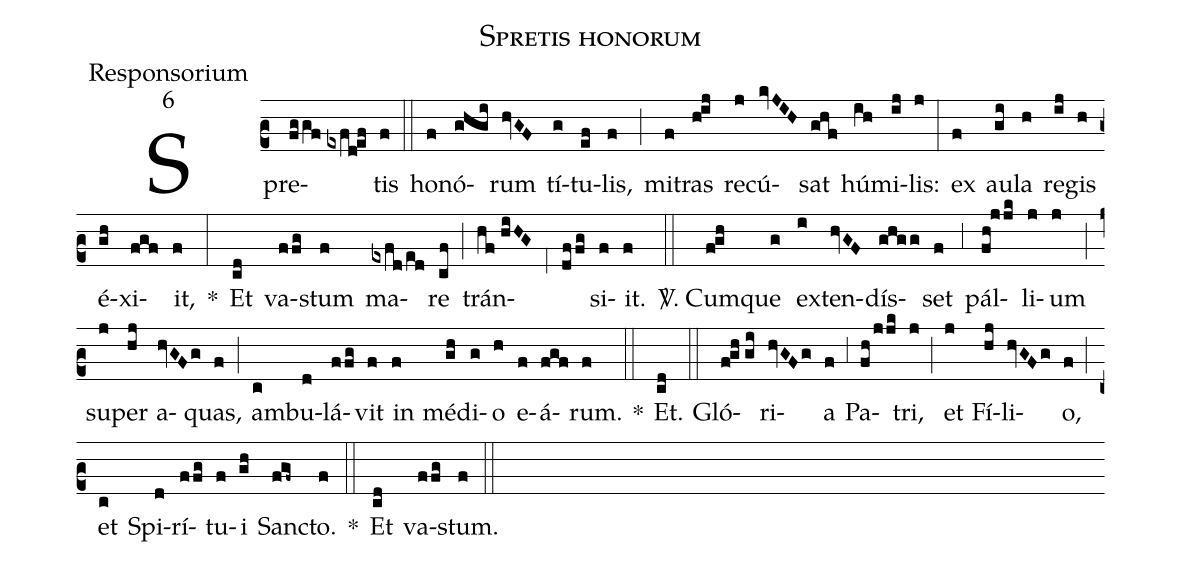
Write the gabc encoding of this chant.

name:Spretis honorum;
office-part:Responsorium;
mode:6;
%%
(c2) Spre(fggf//exfd!ef)tis(f) (::)
ho(f)nó(ghgi)rum(hvGF) tí(g)tu(ef)lis,(f) (;) mi(f)tras(h!ij) re(j)cú(kvJIH)sat(ghf) hú(ih)mi(ij)lis:(j) (:)
ex(f) au(gi)la(h) re(ij)gis(h) é(gh)xi(fgf)it,(f) *(:) Et(cd) va(ffg)stum(f) ma(exfd/ed)re(cf) (;) trán(hf//hiHG;2dffg)si(f)it.(f) (::)

<sp>V/</sp>. Cum(f!gh)que(g) ex(i)ten(hvGF)dís(ghgg)set(f) (,3) pál(fh!jjk)li(j)um(j) (;) su(j)per(hj) a(hvGFg)quas,(f) (;) am(c)bu(d)lá(ffg)vit(f) in(f) mé(gh)di(g)o(h) e(f)á(fgf)rum.(f) *(::) Et.(cd) (::)

Gló(f!gh//gi)ri(hvGFg)a(f) (,3) Pa(fh/jjk)tri,(j) (;) et(j) Fí(hj)li(hvGFg)o,(f) (;) et(c) Spi(d)rí(ffg)tu(f)i(gh) San(fgf~)cto.(f) *(::) Et(cd) va(ffg)stum.(f) (::)
